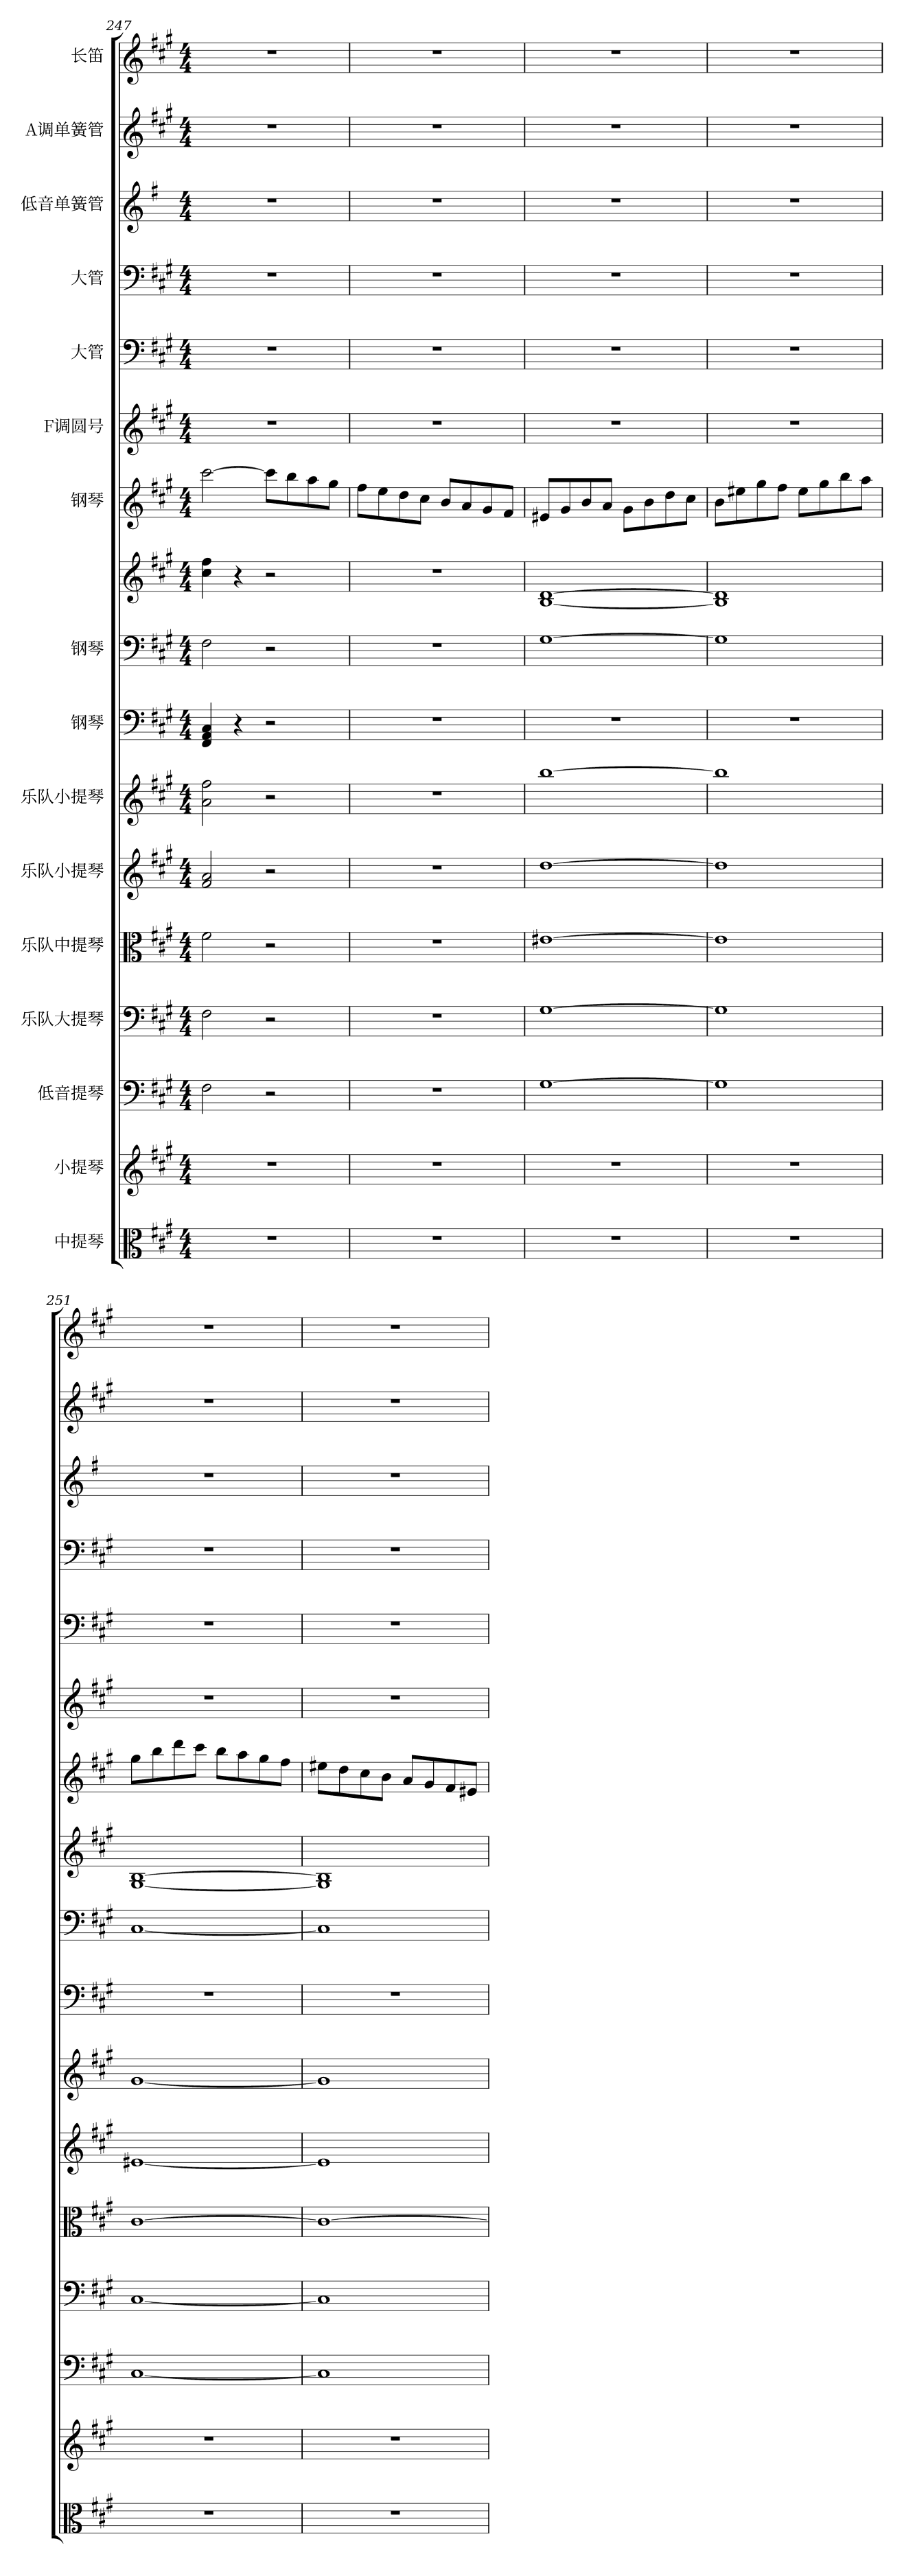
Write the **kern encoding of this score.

**kern	**kern	**kern	**kern	**kern	**kern	**kern	**kern	**kern	**kern	**kern	**kern	**kern	**kern	**kern	**kern	**kern
*part16	*part15	*part14	*part13	*part12	*part11	*part10	*part9	*part8	*part8	*part7	*part6	*part5	*part4	*part3	*part2	*part1
*staff17	*staff16	*staff15	*staff14	*staff13	*staff12	*staff11	*staff10	*staff9	*staff8	*staff7	*staff6	*staff5	*staff4	*staff3	*staff2	*staff1
*I"中提琴	*I"小提琴	*I"低音提琴	*I"乐队大提琴	*I"乐队中提琴	*I"乐队小提琴	*I"乐队小提琴	*I"钢琴	*I"钢琴	*	*I"钢琴	*I"F调圆号	*I"大管	*I"大管	*I"低音单簧管	*I"A调单簧管	*I"长笛
!!LO:PB:g=z
*clefC3	*clefG2	*clefF4	*clefF4	*clefC3	*clefG2	*clefG2	*clefF4	*clefF4	*clefG2	*clefG2	*clefG2	*clefF4	*clefF4	*clefG2	*clefG2	*clefG2
*	*	*ITrd7c12	*	*	*	*	*	*	*	*	*ITrd4c7	*	*	*ITrd8c14	*ITrd2c3	*
*k[f#c#g#]	*k[f#c#g#]	*k[f#c#g#]	*k[f#c#g#]	*k[f#c#g#]	*k[f#c#g#]	*k[f#c#g#]	*k[f#c#g#]	*k[f#c#g#]	*k[f#c#g#]	*k[f#c#g#]	*k[f#c#]	*k[f#c#g#]	*k[f#c#g#]	*k[f#]	*k[f#c#g#d#a#e#]	*k[f#c#g#]
*M4/4	*M4/4	*M4/4	*M4/4	*M4/4	*M4/4	*M4/4	*M4/4	*M4/4	*M4/4	*M4/4	*M4/4	*M4/4	*M4/4	*M4/4	*M4/4	*M4/4
*MM256	*MM256	*MM256	*MM256	*MM256	*MM256	*MM256	*MM256	*MM256	*MM256	*MM256	*MM256	*MM256	*MM256	*MM256	*MM256	*MM256
=247	=247	=247	=247	=247	=247	=247	=247	=247	=247	=247	=247	=247	=247	=247	=247	=247
1r	1r	2FF#\	2F#\	2f#\	2f#/ 2a/	2a\ 2ff#\	4FF#/ 4AA/ 4C#/	2F#\	4cc#\ 4ff#\	[2ccc#\	1r	1r	1r	1r	1r	1r
.	.	.	.	.	.	.	4r	.	4r	.	.	.	.	.	.	.
.	.	2r	2r	2r	2r	2r	2r	2r	2r	8ccc#\L]	.	.	.	.	.	.
.	.	.	.	.	.	.	.	.	.	8bb\	.	.	.	.	.	.
.	.	.	.	.	.	.	.	.	.	8aa\	.	.	.	.	.	.
.	.	.	.	.	.	.	.	.	.	8gg#\J	.	.	.	.	.	.
=248	=248	=248	=248	=248	=248	=248	=248	=248	=248	=248	=248	=248	=248	=248	=248	=248
1r	1r	1r	1r	1r	1r	1r	1r	1r	1r	8ff#\L	1r	1r	1r	1r	1r	1r
.	.	.	.	.	.	.	.	.	.	8ee\	.	.	.	.	.	.
.	.	.	.	.	.	.	.	.	.	8dd\	.	.	.	.	.	.
.	.	.	.	.	.	.	.	.	.	8cc#\J	.	.	.	.	.	.
.	.	.	.	.	.	.	.	.	.	8b/L	.	.	.	.	.	.
.	.	.	.	.	.	.	.	.	.	8a/	.	.	.	.	.	.
.	.	.	.	.	.	.	.	.	.	8g#/	.	.	.	.	.	.
.	.	.	.	.	.	.	.	.	.	8f#/J	.	.	.	.	.	.
=249	=249	=249	=249	=249	=249	=249	=249	=249	=249	=249	=249	=249	=249	=249	=249	=249
1r	1r	[1GG#	[1G#	[1e#X	[1dd	[1bb	1r	[1G#	[1B [1d	8e#X/L	1r	1r	1r	1r	1r	1r
.	.	.	.	.	.	.	.	.	.	8g#/	.	.	.	.	.	.
.	.	.	.	.	.	.	.	.	.	8b/	.	.	.	.	.	.
.	.	.	.	.	.	.	.	.	.	8a/J	.	.	.	.	.	.
.	.	.	.	.	.	.	.	.	.	8g#\L	.	.	.	.	.	.
.	.	.	.	.	.	.	.	.	.	8b\	.	.	.	.	.	.
.	.	.	.	.	.	.	.	.	.	8dd\	.	.	.	.	.	.
.	.	.	.	.	.	.	.	.	.	8cc#\J	.	.	.	.	.	.
=250	=250	=250	=250	=250	=250	=250	=250	=250	=250	=250	=250	=250	=250	=250	=250	=250
1r	1r	1GG#]	1G#]	1e#]	1dd]	1bb]	1r	1G#]	1B] 1d]	8b\L	1r	1r	1r	1r	1r	1r
.	.	.	.	.	.	.	.	.	.	8ee#X\	.	.	.	.	.	.
.	.	.	.	.	.	.	.	.	.	8gg#\	.	.	.	.	.	.
.	.	.	.	.	.	.	.	.	.	8ff#\J	.	.	.	.	.	.
.	.	.	.	.	.	.	.	.	.	8ee#\L	.	.	.	.	.	.
.	.	.	.	.	.	.	.	.	.	8gg#\	.	.	.	.	.	.
.	.	.	.	.	.	.	.	.	.	8bb\	.	.	.	.	.	.
.	.	.	.	.	.	.	.	.	.	8aa\J	.	.	.	.	.	.
!!LO:PB:g=z
=251	=251	=251	=251	=251	=251	=251	=251	=251	=251	=251	=251	=251	=251	=251	=251	=251
1r	1r	[1CC#	[1C#	[1c#	[1e#X	[1g#	1r	[1C#	[1G# [1B	8gg#\L	1r	1r	1r	1r	1r	1r
.	.	.	.	.	.	.	.	.	.	8bb\	.	.	.	.	.	.
.	.	.	.	.	.	.	.	.	.	8ddd\	.	.	.	.	.	.
.	.	.	.	.	.	.	.	.	.	8ccc#\J	.	.	.	.	.	.
.	.	.	.	.	.	.	.	.	.	8bb\L	.	.	.	.	.	.
.	.	.	.	.	.	.	.	.	.	8aa\	.	.	.	.	.	.
.	.	.	.	.	.	.	.	.	.	8gg#\	.	.	.	.	.	.
.	.	.	.	.	.	.	.	.	.	8ff#\J	.	.	.	.	.	.
=252	=252	=252	=252	=252	=252	=252	=252	=252	=252	=252	=252	=252	=252	=252	=252	=252
1r	1r	1CC#]	1C#]	1c#_	1e#]	1g#]	1r	1C#]	1G#] 1B]	8ee#X\L	1r	1r	1r	1r	1r	1r
.	.	.	.	.	.	.	.	.	.	8dd\	.	.	.	.	.	.
.	.	.	.	.	.	.	.	.	.	8cc#\	.	.	.	.	.	.
.	.	.	.	.	.	.	.	.	.	8b\J	.	.	.	.	.	.
.	.	.	.	.	.	.	.	.	.	8a/L	.	.	.	.	.	.
.	.	.	.	.	.	.	.	.	.	8g#/	.	.	.	.	.	.
.	.	.	.	.	.	.	.	.	.	8f#/	.	.	.	.	.	.
.	.	.	.	.	.	.	.	.	.	8e#X/J	.	.	.	.	.	.
=	=	=	=	=	=	=	=	=	=	=	=	=	=	=	=	=
*-	*-	*-	*-	*-	*-	*-	*-	*-	*-	*-	*-	*-	*-	*-	*-	*-
